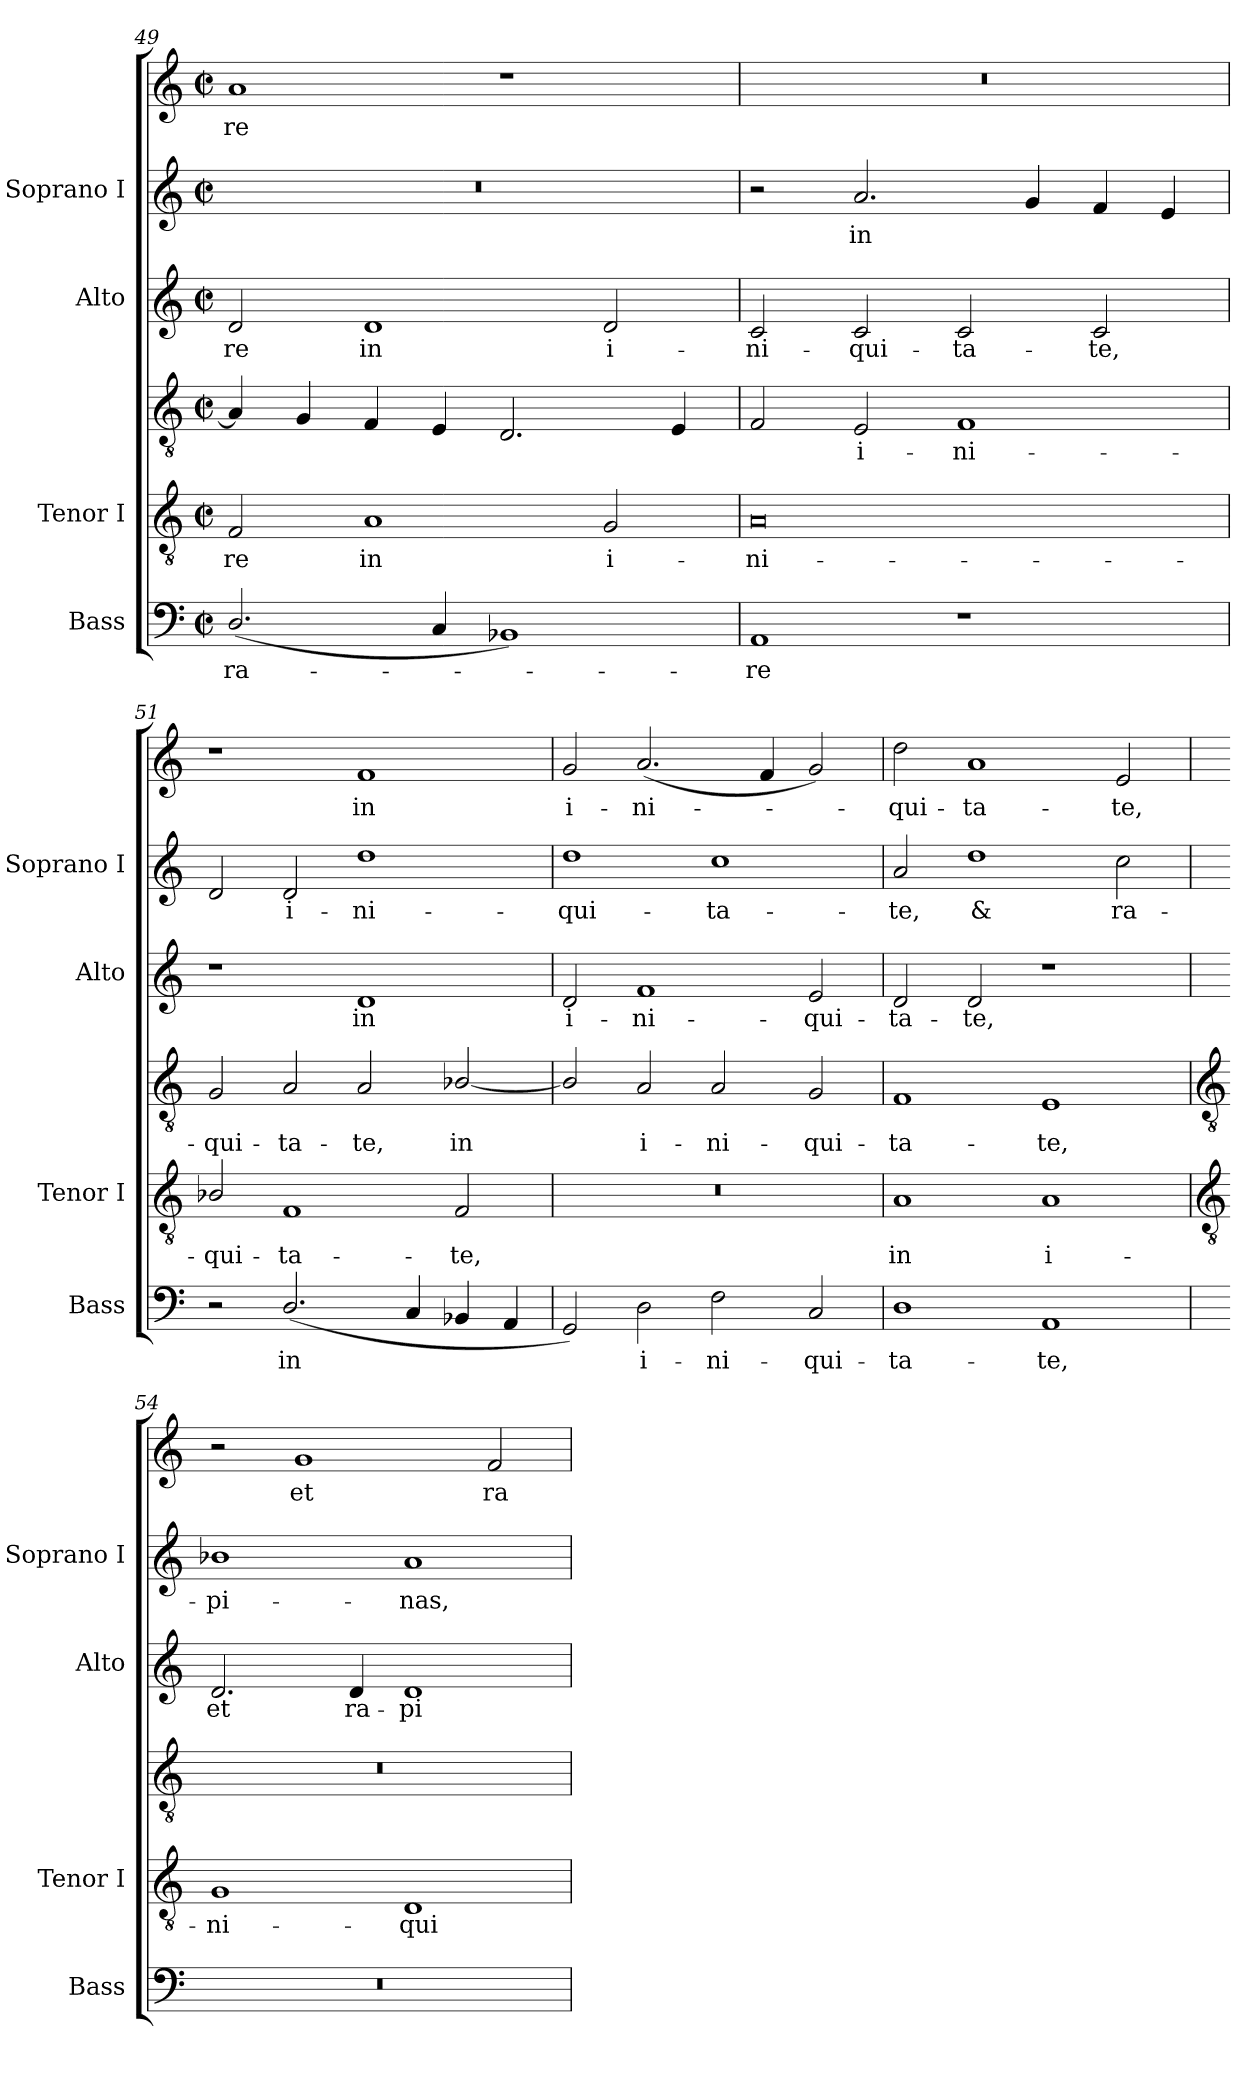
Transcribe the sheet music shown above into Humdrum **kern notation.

**kern	**text	**kern	**text	**kern	**text	**kern	**text	**kern	**text	**kern	**text
*part4	*part4	*part3	*part3	*part3	*part3	*part2	*part2	*part1	*part1	*part1	*part1
*staff6	*staff6	*staff5	*staff5	*staff4	*staff4	*staff3	*staff3	*staff2	*staff2	*staff1	*staff1
*I"Bass	*	*I"Tenor I	*	*	*	*I"Alto	*	*I"Soprano I	*	*	*
*I'Bass	*	*I'Tenor I	*	*	*	*I'Alto	*	*I'Soprano I	*	*	*
*clefF4	*	*clefGv2	*	*clefGv2	*	*clefG2	*	*clefG2	*	*clefG2	*
*k[]	*	*k[]	*	*k[]	*	*k[]	*	*k[]	*	*k[]	*
*C:	*	*C:	*	*C:	*	*C:	*	*C:	*	*C:	*
*M4/2	*	*M4/2	*	*M4/2	*	*M4/2	*	*M4/2	*	*M4/2	*
*met(c|)	*	*met(c|)	*	*met(c|)	*	*met(c|)	*	*met(c|)	*	*met(c|)	*
=49	=49	=49	=49	=49	=49	=49	=49	=49	=49	=49	=49
!	!LO:LY:b	!	!LO:LY:b	!	!	!	!LO:LY:b	!	!	!	!LO:LY:b
(<2.D/	-ra-	2F	re	4A]	.	2d	re	0r	.	1a	-re
.	.	.	.	4G	.	.	.	.	.	.	.
!	!	!	!LO:LY:b	!	!	!	!LO:LY:b	!	!	!	!
.	.	1A	in	4F	.	1d	in	.	.	.	.
4C	.	.	.	4E	.	.	.	.	.	.	.
1BB-X)	.	.	.	2.D	.	.	.	.	.	1r	.
!	!	!	!LO:LY:b	!	!	!	!LO:LY:b	!	!	!	!
.	.	2G	i-	.	.	2d	i-	.	.	.	.
.	.	.	.	4E	.	.	.	.	.	.	.
=50	=50	=50	=50	=50	=50	=50	=50	=50	=50	=50	=50
!	!LO:LY:b	!	!LO:LY:b	!	!	!	!LO:LY:b	!	!	!	!
1AA	re	0A	-ni-	2F	.	2c	-ni-	2r	.	0r	.
!	!	!	!	!	!LO:LY:b	!	!LO:LY:b	!	!LO:LY:b	!	!
.	.	.	.	2E	-i-	2c	-qui-	2.a	in	.	.
!	!	!	!	!	!LO:LY:b	!	!LO:LY:b	!	!	!	!
1r	.	.	.	1F	-ni-	2c	-ta-	.	.	.	.
.	.	.	.	.	.	.	.	4g	.	.	.
!	!	!	!	!	!	!	!LO:LY:b	!	!	!	!
.	.	.	.	.	.	2c	-te,	4f	.	.	.
.	.	.	.	.	.	.	.	4e	.	.	.
=51	=51	=51	=51	=51	=51	=51	=51	=51	=51	=51	=51
!	!	!	!LO:LY:b	!	!LO:LY:b	!	!	!	!	!	!
2r	.	2B-X/	qui-	2G	-qui-	1r	.	2d	.	1r	.
!	!LO:LY:b	!	!LO:LY:b	!	!LO:LY:b	!	!	!	!LO:LY:b	!	!
(<2.D/	in	1F	-ta-	2A	-ta-	.	.	2d	i-	.	.
!	!	!	!	!	!LO:LY:b	!	!LO:LY:b	!	!LO:LY:b	!	!LO:LY:b
.	.	.	.	2A	-te,	1d	in	1dd	-ni-	1f	in
4C	.	.	.	.	.	.	.	.	.	.	.
!	!	!	!LO:LY:b	!	!LO:LY:b	!	!	!	!	!	!
4BB-X	.	2F	-te,	[2B-X/	in	.	.	.	.	.	.
4AA	.	.	.	.	.	.	.	.	.	.	.
=52	=52	=52	=52	=52	=52	=52	=52	=52	=52	=52	=52
!	!	!	!	!	!	!	!LO:LY:b	!	!LO:LY:b	!	!LO:LY:b
2GG)	.	0r	.	2B-/]	.	2d	i-	1dd	qui-	2g	-i-
!	!LO:LY:b	!	!	!	!LO:LY:b	!	!LO:LY:b	!	!	!	!LO:LY:b
2D	i-	.	.	2A	i-	1f	-ni-	.	.	(<2.a	-ni-
!	!LO:LY:b	!	!	!	!LO:LY:b	!	!	!	!LO:LY:b	!	!
2F	-ni-	.	.	2A	-ni-	.	.	1cc	-ta-	.	.
.	.	.	.	.	.	.	.	.	.	4f	.
!	!LO:LY:b	!	!	!	!LO:LY:b	!	!LO:LY:b	!	!	!	!
2C	-qui-	.	.	2G	-qui-	2e	-qui-	.	.	2g)	.
=53	=53	=53	=53	=53	=53	=53	=53	=53	=53	=53	=53
!	!LO:LY:b	!	!LO:LY:b	!	!LO:LY:b	!	!LO:LY:b	!	!LO:LY:b	!	!LO:LY:b
1D	-ta-	1A	in	1F	-ta-	2d	-ta-	2a	te,	2dd	-qui-
!	!	!	!	!	!	!	!LO:LY:b	!	!LO:LY:b	!	!LO:LY:b
.	.	.	.	.	.	2d	-te,	1dd	&	1a	-ta-
!	!LO:LY:b	!	!LO:LY:b	!	!LO:LY:b	!	!	!	!	!	!
1AA	-te,	1A	i-	1E	-te,	1r	.	.	.	.	.
!	!	!	!	!	!	!	!	!	!LO:LY:b	!	!LO:LY:b
.	.	.	.	.	.	.	.	2cc	ra-	2e	-te,
!!LO:LB:g=z
=54	=54	=54	=54	=54	=54	=54	=54	=54	=54	=54	=54
*	*	*clefGv2	*	*clefGv2	*	*	*	*	*	*	*
!	!	!	!LO:LY:b	!	!	!	!LO:LY:b	!	!LO:LY:b	!	!
0r	.	1G	-ni-	0r	.	2.d	et	1b-X	-pi-	2r	.
!	!	!	!	!	!	!	!	!	!	!	!LO:LY:b
.	.	.	.	.	.	.	.	.	.	1g	-et
!	!	!	!	!	!	!	!LO:LY:b	!	!	!	!
.	.	.	.	.	.	4d	ra-	.	.	.	.
!	!	!	!LO:LY:b	!	!	!	!LO:LY:b	!	!LO:LY:b	!	!
.	.	1D	-qui-	.	.	1d	-pi-	1a	-nas,	.	.
!	!	!	!	!	!	!	!	!	!	!	!LO:LY:b
.	.	.	.	.	.	.	.	.	.	2f	ra-
=	=	=	=	=	=	=	=	=	=	=	=
*-	*-	*-	*-	*-	*-	*-	*-	*-	*-	*-	*-
